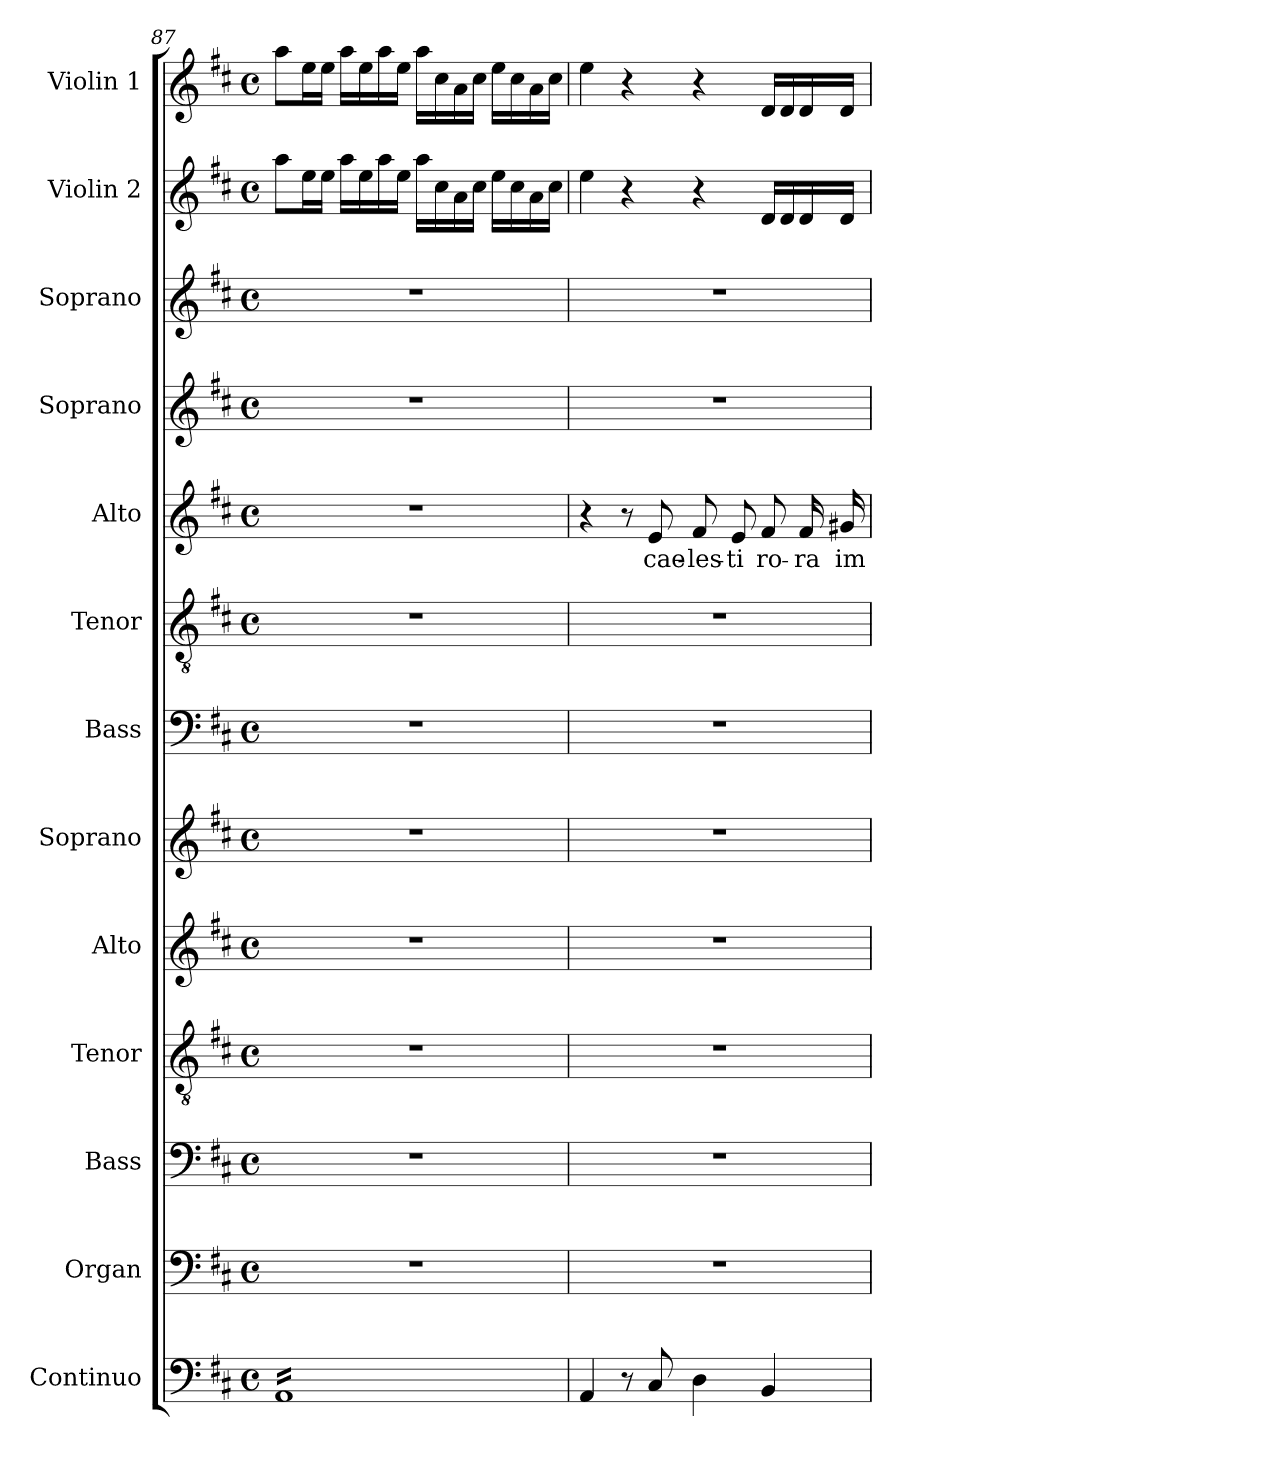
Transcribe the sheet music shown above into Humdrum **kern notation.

**kern	**kern	**kern	**kern	**kern	**kern	**kern	**kern	**kern	**text	**kern	**kern	**kern	**kern
*part13	*part12	*part11	*part10	*part9	*part8	*part7	*part6	*part5	*part5	*part4	*part3	*part2	*part1
*staff13	*staff12	*staff11	*staff10	*staff9	*staff8	*staff7	*staff6	*staff5	*staff5	*staff4	*staff3	*staff2	*staff1
*I"Continuo	*I"Organ	*I"Bass	*I"Tenor	*I"Alto	*I"Soprano	*I"Bass	*I"Tenor	*I"Alto	*	*I"Soprano	*I"Soprano	*I"Violin 2	*I"Violin 1
*I'Cont.	*I'Org.	*I'B.	*I'T.	*I'A.	*I'S.	*I'B.	*I'T.	*I'A.	*	*I'S.	*I'S.	*I'Vln. 2	*I'Vln. 1
*clefF4	*clefF4	*clefF4	*clefGv2	*clefG2	*clefG2	*clefF4	*clefGv2	*clefG2	*	*clefG2	*clefG2	*clefG2	*clefG2
*	*	*	*ITrd7c12	*	*	*	*ITrd7c12	*	*	*	*	*	*
*k[f#c#]	*k[f#c#]	*k[f#c#]	*k[f#c#]	*k[f#c#]	*k[f#c#]	*k[f#c#]	*k[f#c#]	*k[f#c#]	*	*k[f#c#]	*k[f#c#]	*k[f#c#]	*k[f#c#]
*D:	*D:	*D:	*D:	*D:	*D:	*D:	*D:	*D:	*	*D:	*D:	*D:	*D:
*M4/4	*M4/4	*M4/4	*M4/4	*M4/4	*M4/4	*M4/4	*M4/4	*M4/4	*	*M4/4	*M4/4	*M4/4	*M4/4
*met(c)	*met(c)	*met(c)	*met(c)	*met(c)	*met(c)	*met(c)	*met(c)	*met(c)	*	*met(c)	*met(c)	*met(c)	*met(c)
=87	=87	=87	=87	=87	=87	=87	=87	=87	=87	=87	=87	=87	=87
*tremolo	*	*	*	*	*	*	*	*	*	*	*	*	*
16AAiLL	1r	1r	1r	1r	1r	1r	1r	1r	.	1r	1r	8aai\L	8aai\L
16AAi	.	.	.	.	.	.	.	.	.	.	.	.	.
16AAi	.	.	.	.	.	.	.	.	.	.	.	16eei\L	16eei\L
16AAi	.	.	.	.	.	.	.	.	.	.	.	16eei\JJ	16eei\JJ
16AAi	.	.	.	.	.	.	.	.	.	.	.	16aai\LL	16aai\LL
16AAi	.	.	.	.	.	.	.	.	.	.	.	16eei\	16eei\
16AAi	.	.	.	.	.	.	.	.	.	.	.	16aai\	16aai\
16AAi	.	.	.	.	.	.	.	.	.	.	.	16eei\JJ	16eei\JJ
16AAi	.	.	.	.	.	.	.	.	.	.	.	16aai\LL	16aai\LL
16AAi	.	.	.	.	.	.	.	.	.	.	.	16cc#i\	16cc#i\
16AAi	.	.	.	.	.	.	.	.	.	.	.	16ai\	16ai\
16AAi	.	.	.	.	.	.	.	.	.	.	.	16cc#i\JJ	16cc#i\JJ
16AAi	.	.	.	.	.	.	.	.	.	.	.	16eei\LL	16eei\LL
16AAi	.	.	.	.	.	.	.	.	.	.	.	16cc#i\	16cc#i\
16AAi	.	.	.	.	.	.	.	.	.	.	.	16ai\	16ai\
16AAiJJ	.	.	.	.	.	.	.	.	.	.	.	16cc#i\JJ	16cc#i\JJ
*Xtremolo	*	*	*	*	*	*	*	*	*	*	*	*	*
!!LO:PB:g=z
=88	=88	=88	=88	=88	=88	=88	=88	=88	=88	=88	=88	=88	=88
4AAi/	1r	1r	1r	1r	1r	1r	1r	4r	.	1r	1r	4eei\	4eei\
8r	.	.	.	.	.	.	.	8r	.	.	.	4r	4r
!	!	!	!	!	!	!	!	!	!LO:LY:b:color=#000000	!	!	!	!
8C#i/	.	.	.	.	.	.	.	8ei/	cae-	.	.	.	.
!	!	!	!	!	!	!	!	!	!LO:LY:b:color=#000000	!	!	!	!
4Di\	.	.	.	.	.	.	.	8f#i/	-les-	.	.	4r	4r
!	!	!	!	!	!	!	!	!	!LO:LY:b:color=#000000	!	!	!	!
.	.	.	.	.	.	.	.	8ei/	-ti	.	.	.	.
!	!	!	!	!	!	!	!	!	!LO:LY:b:color=#000000	!	!	!	!
4BBi/	.	.	.	.	.	.	.	8f#i/	ro-	.	.	16di/LL	16di/LL
.	.	.	.	.	.	.	.	.	.	.	.	16di/	16di/
!	!	!	!	!	!	!	!	!	!LO:LY:b:color=#000000	!	!	!	!
.	.	.	.	.	.	.	.	16f#i/	-ra	.	.	16di/	16di/
!	!	!	!	!	!	!	!	!	!LO:LY:b:color=#000000	!	!	!	!
.	.	.	.	.	.	.	.	16g#Xi/	im-	.	.	16di/JJ	16di/JJ
=	=	=	=	=	=	=	=	=	=	=	=	=	=
*-	*-	*-	*-	*-	*-	*-	*-	*-	*-	*-	*-	*-	*-
